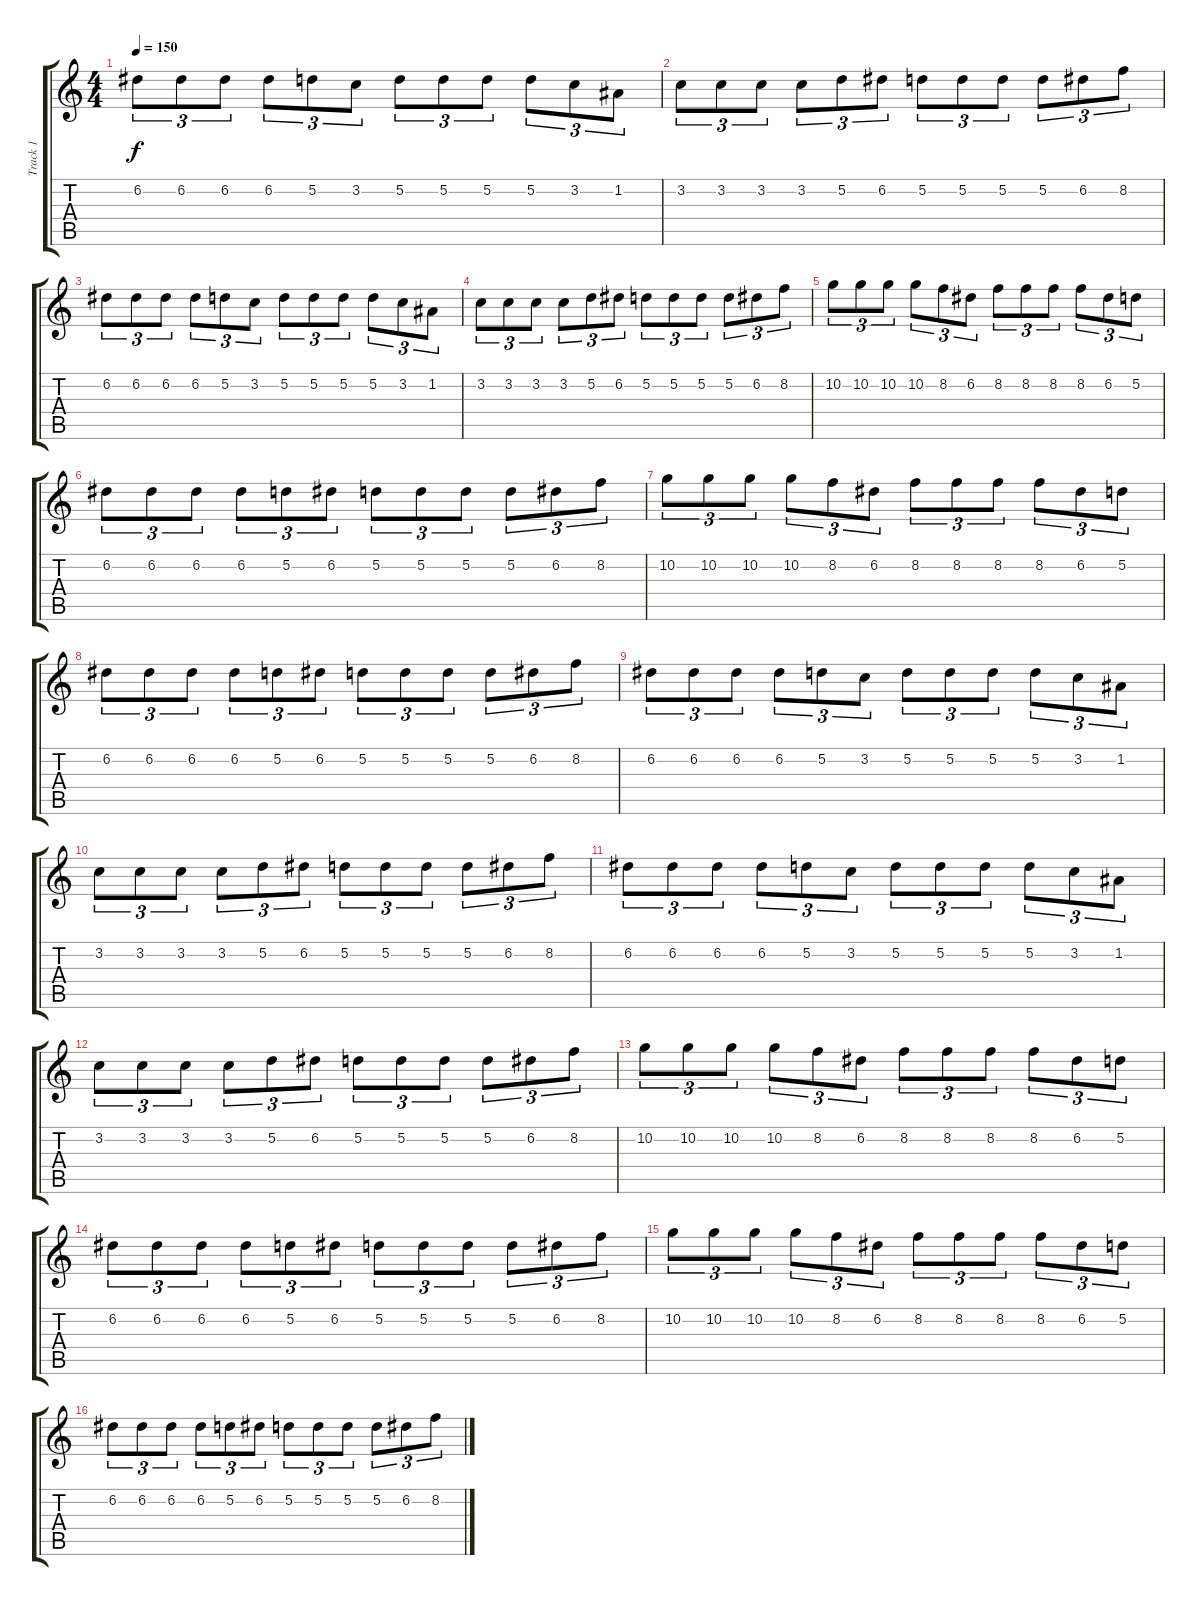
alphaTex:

\track ("Track 1" "Track 1") {instrument overdrivenguitar}
\staff {score tabs}
\tuning (D4 A3 F3 C3 G2 D2) {hide}
\ts (4 4)
\tempo 150
\clef g2
\ks c
6.2.8{tu (3 2) dy f} 6.2.8{tu (3 2)} 6.2.8{tu (3 2)} 6.2.8{tu (3 2)} 5.2.8{tu (3 2)} 3.2.8{tu (3 2)} 5.2.8{tu (3 2)} 5.2.8{tu (3 2)} 5.2.8{tu (3 2)} 5.2.8{tu (3 2)} 3.2.8{tu (3 2)} 1.2.8{tu (3 2)} |
3.2.8{tu (3 2)} 3.2.8{tu (3 2)} 3.2.8{tu (3 2)} 3.2.8{tu (3 2)} 5.2.8{tu (3 2)} 6.2.8{tu (3 2)} 5.2.8{tu (3 2)} 5.2.8{tu (3 2)} 5.2.8{tu (3 2)} 5.2.8{tu (3 2)} 6.2.8{tu (3 2)} 8.2.8{tu (3 2)} |
6.2.8{tu (3 2)} 6.2.8{tu (3 2)} 6.2.8{tu (3 2)} 6.2.8{tu (3 2)} 5.2.8{tu (3 2)} 3.2.8{tu (3 2)} 5.2.8{tu (3 2)} 5.2.8{tu (3 2)} 5.2.8{tu (3 2)} 5.2.8{tu (3 2)} 3.2.8{tu (3 2)} 1.2.8{tu (3 2)} |
3.2.8{tu (3 2)} 3.2.8{tu (3 2)} 3.2.8{tu (3 2)} 3.2.8{tu (3 2)} 5.2.8{tu (3 2)} 6.2.8{tu (3 2)} 5.2.8{tu (3 2)} 5.2.8{tu (3 2)} 5.2.8{tu (3 2)} 5.2.8{tu (3 2)} 6.2.8{tu (3 2)} 8.2.8{tu (3 2)} |
10.2.8{tu (3 2)} 10.2.8{tu (3 2)} 10.2.8{tu (3 2)} 10.2.8{tu (3 2)} 8.2.8{tu (3 2)} 6.2.8{tu (3 2)} 8.2.8{tu (3 2)} 8.2.8{tu (3 2)} 8.2.8{tu (3 2)} 8.2.8{tu (3 2)} 6.2.8{tu (3 2)} 5.2.8{tu (3 2)} |
6.2.8{tu (3 2)} 6.2.8{tu (3 2)} 6.2.8{tu (3 2)} 6.2.8{tu (3 2)} 5.2.8{tu (3 2)} 6.2.8{tu (3 2)} 5.2.8{tu (3 2)} 5.2.8{tu (3 2)} 5.2.8{tu (3 2)} 5.2.8{tu (3 2)} 6.2.8{tu (3 2)} 8.2.8{tu (3 2)} |
10.2.8{tu (3 2)} 10.2.8{tu (3 2)} 10.2.8{tu (3 2)} 10.2.8{tu (3 2)} 8.2.8{tu (3 2)} 6.2.8{tu (3 2)} 8.2.8{tu (3 2)} 8.2.8{tu (3 2)} 8.2.8{tu (3 2)} 8.2.8{tu (3 2)} 6.2.8{tu (3 2)} 5.2.8{tu (3 2)} |
6.2.8{tu (3 2)} 6.2.8{tu (3 2)} 6.2.8{tu (3 2)} 6.2.8{tu (3 2)} 5.2.8{tu (3 2)} 6.2.8{tu (3 2)} 5.2.8{tu (3 2)} 5.2.8{tu (3 2)} 5.2.8{tu (3 2)} 5.2.8{tu (3 2)} 6.2.8{tu (3 2)} 8.2.8{tu (3 2)} |
6.2.8{tu (3 2)} 6.2.8{tu (3 2)} 6.2.8{tu (3 2)} 6.2.8{tu (3 2)} 5.2.8{tu (3 2)} 3.2.8{tu (3 2)} 5.2.8{tu (3 2)} 5.2.8{tu (3 2)} 5.2.8{tu (3 2)} 5.2.8{tu (3 2)} 3.2.8{tu (3 2)} 1.2.8{tu (3 2)} |
3.2.8{tu (3 2)} 3.2.8{tu (3 2)} 3.2.8{tu (3 2)} 3.2.8{tu (3 2)} 5.2.8{tu (3 2)} 6.2.8{tu (3 2)} 5.2.8{tu (3 2)} 5.2.8{tu (3 2)} 5.2.8{tu (3 2)} 5.2.8{tu (3 2)} 6.2.8{tu (3 2)} 8.2.8{tu (3 2)} |
6.2.8{tu (3 2)} 6.2.8{tu (3 2)} 6.2.8{tu (3 2)} 6.2.8{tu (3 2)} 5.2.8{tu (3 2)} 3.2.8{tu (3 2)} 5.2.8{tu (3 2)} 5.2.8{tu (3 2)} 5.2.8{tu (3 2)} 5.2.8{tu (3 2)} 3.2.8{tu (3 2)} 1.2.8{tu (3 2)} |
3.2.8{tu (3 2)} 3.2.8{tu (3 2)} 3.2.8{tu (3 2)} 3.2.8{tu (3 2)} 5.2.8{tu (3 2)} 6.2.8{tu (3 2)} 5.2.8{tu (3 2)} 5.2.8{tu (3 2)} 5.2.8{tu (3 2)} 5.2.8{tu (3 2)} 6.2.8{tu (3 2)} 8.2.8{tu (3 2)} |
10.2.8{tu (3 2)} 10.2.8{tu (3 2)} 10.2.8{tu (3 2)} 10.2.8{tu (3 2)} 8.2.8{tu (3 2)} 6.2.8{tu (3 2)} 8.2.8{tu (3 2)} 8.2.8{tu (3 2)} 8.2.8{tu (3 2)} 8.2.8{tu (3 2)} 6.2.8{tu (3 2)} 5.2.8{tu (3 2)} |
6.2.8{tu (3 2)} 6.2.8{tu (3 2)} 6.2.8{tu (3 2)} 6.2.8{tu (3 2)} 5.2.8{tu (3 2)} 6.2.8{tu (3 2)} 5.2.8{tu (3 2)} 5.2.8{tu (3 2)} 5.2.8{tu (3 2)} 5.2.8{tu (3 2)} 6.2.8{tu (3 2)} 8.2.8{tu (3 2)} |
10.2.8{tu (3 2)} 10.2.8{tu (3 2)} 10.2.8{tu (3 2)} 10.2.8{tu (3 2)} 8.2.8{tu (3 2)} 6.2.8{tu (3 2)} 8.2.8{tu (3 2)} 8.2.8{tu (3 2)} 8.2.8{tu (3 2)} 8.2.8{tu (3 2)} 6.2.8{tu (3 2)} 5.2.8{tu (3 2)} |
6.2.8{tu (3 2)} 6.2.8{tu (3 2)} 6.2.8{tu (3 2)} 6.2.8{tu (3 2)} 5.2.8{tu (3 2)} 6.2.8{tu (3 2)} 5.2.8{tu (3 2)} 5.2.8{tu (3 2)} 5.2.8{tu (3 2)} 5.2.8{tu (3 2)} 6.2.8{tu (3 2)} 8.2.8{tu (3 2)}
